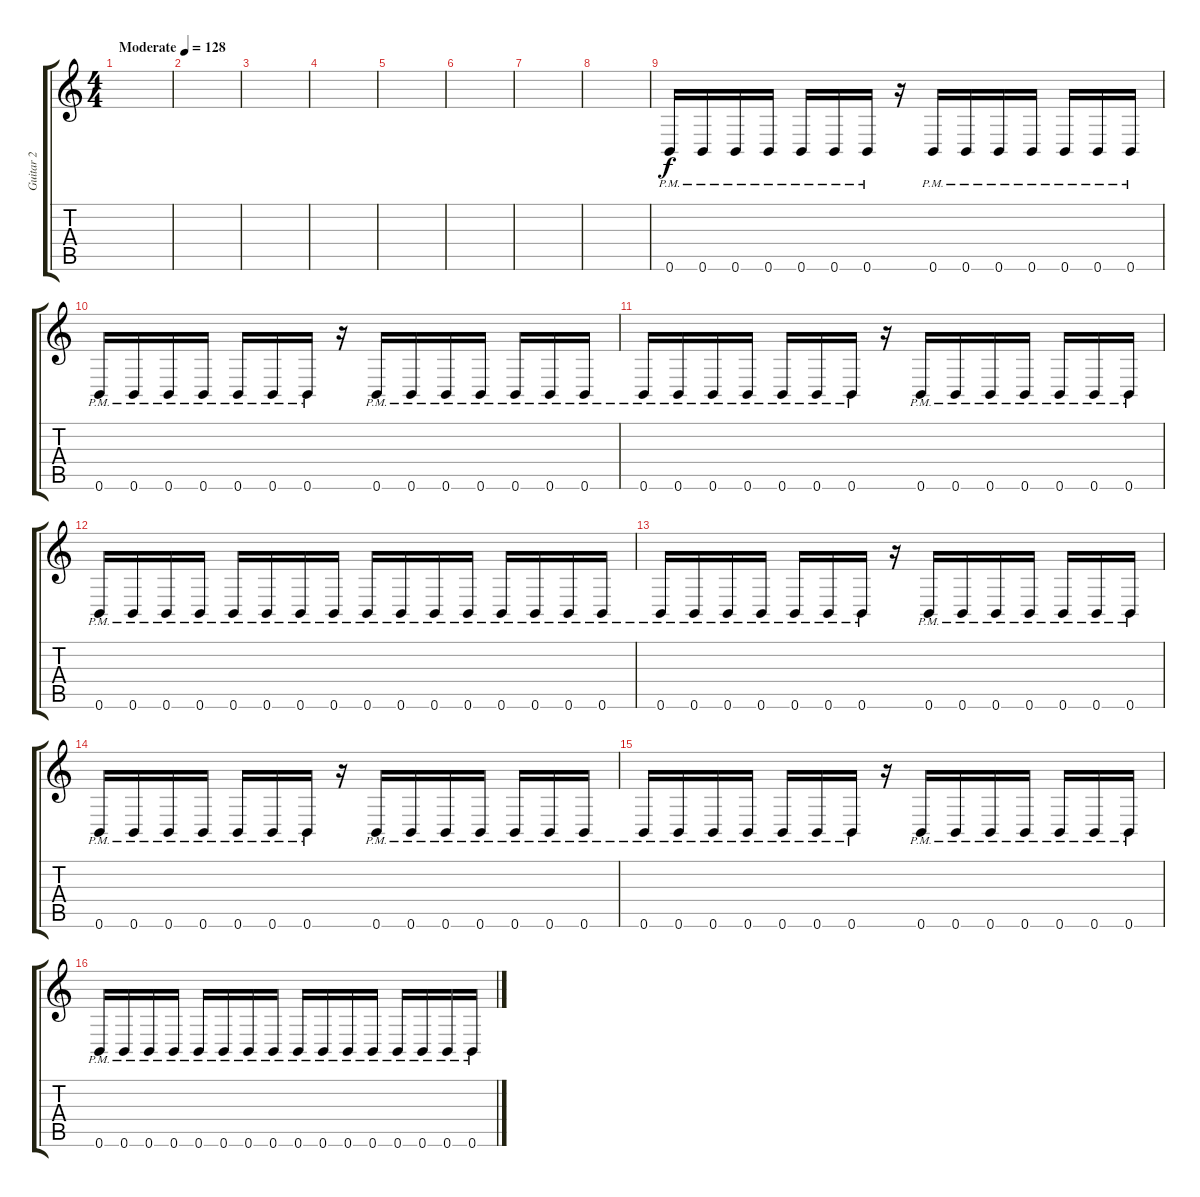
\track ("Guitar 2" "Guitar 2") {instrument overdrivenguitar}
\staff {score tabs}
\tuning (Db4 Ab3 E3 B2 Gb2 B1) {hide}
\ts (4 4)
\tempo (128 "Moderate")
\clef g2
\ks c
|
|
|
|
|
|
|
|
0.6{pm}.16 0.6{pm}.16 0.6{pm}.16 0.6{pm}.16 0.6{pm}.16 0.6{pm}.16 0.6{pm}.16 r.16 0.6{pm}.16 0.6{pm}.16 0.6{pm}.16 0.6{pm}.16 0.6{pm}.16 0.6{pm}.16 0.6{pm}.16 |
0.6{pm}.16 0.6{pm}.16 0.6{pm}.16 0.6{pm}.16 0.6{pm}.16 0.6{pm}.16 0.6{pm}.16 r.16 0.6{pm}.16 0.6{pm}.16 0.6{pm}.16 0.6{pm}.16 0.6{pm}.16 0.6{pm}.16 0.6{pm}.16 |
0.6{pm}.16 0.6{pm}.16 0.6{pm}.16 0.6{pm}.16 0.6{pm}.16 0.6{pm}.16 0.6{pm}.16 r.16 0.6{pm}.16 0.6{pm}.16 0.6{pm}.16 0.6{pm}.16 0.6{pm}.16 0.6{pm}.16 0.6{pm}.16 |
0.6{pm}.16 0.6{pm}.16 0.6{pm}.16 0.6{pm}.16 0.6{pm}.16 0.6{pm}.16 0.6{pm}.16 0.6{pm}.16 0.6{pm}.16 0.6{pm}.16 0.6{pm}.16 0.6{pm}.16 0.6{pm}.16 0.6{pm}.16 0.6{pm}.16 0.6{pm}.16 |
0.6{pm}.16 0.6{pm}.16 0.6{pm}.16 0.6{pm}.16 0.6{pm}.16 0.6{pm}.16 0.6{pm}.16 r.16 0.6{pm}.16 0.6{pm}.16 0.6{pm}.16 0.6{pm}.16 0.6{pm}.16 0.6{pm}.16 0.6{pm}.16 |
0.6{pm}.16 0.6{pm}.16 0.6{pm}.16 0.6{pm}.16 0.6{pm}.16 0.6{pm}.16 0.6{pm}.16 r.16 0.6{pm}.16 0.6{pm}.16 0.6{pm}.16 0.6{pm}.16 0.6{pm}.16 0.6{pm}.16 0.6{pm}.16 |
0.6{pm}.16 0.6{pm}.16 0.6{pm}.16 0.6{pm}.16 0.6{pm}.16 0.6{pm}.16 0.6{pm}.16 r.16 0.6{pm}.16 0.6{pm}.16 0.6{pm}.16 0.6{pm}.16 0.6{pm}.16 0.6{pm}.16 0.6{pm}.16 |
0.6{pm}.16 0.6{pm}.16 0.6{pm}.16 0.6{pm}.16 0.6{pm}.16 0.6{pm}.16 0.6{pm}.16 0.6{pm}.16 0.6{pm}.16 0.6{pm}.16 0.6{pm}.16 0.6{pm}.16 0.6{pm}.16 0.6{pm}.16 0.6{pm}.16 0.6{pm}.16
